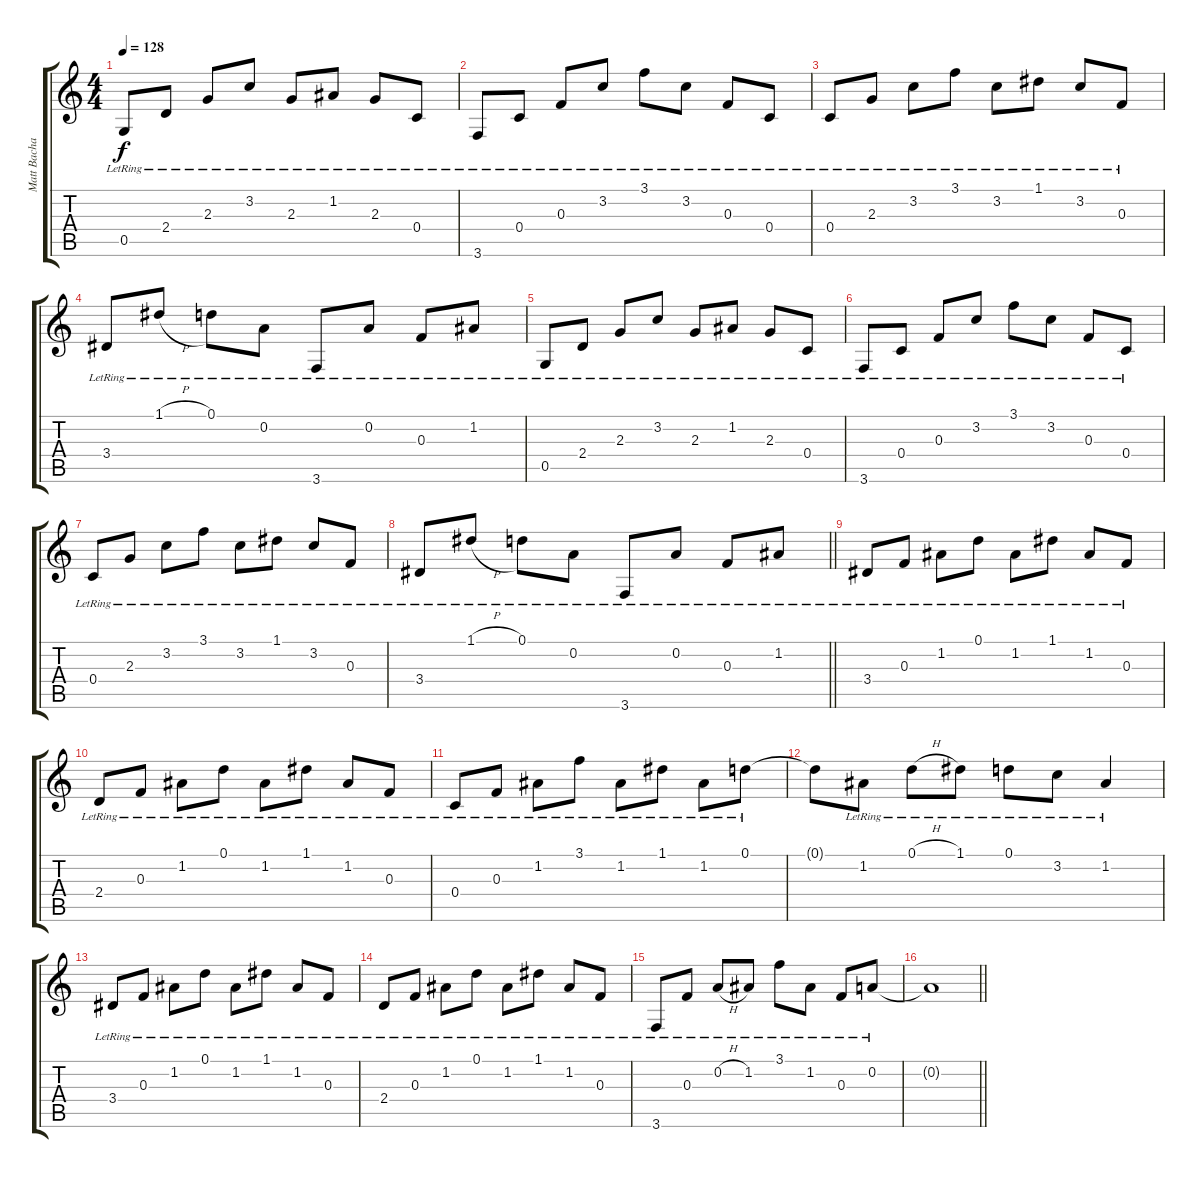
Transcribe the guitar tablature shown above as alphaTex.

\track ("Matt Bachand Acoustic" "Matt Bacha") {instrument acousticguitarnylon}
\staff {score tabs}
\tuning (D4 A3 F3 C3 G2 D2) {hide}
\ts (4 4)
\tempo 128
\clef g2
\ks c
0.5{lr}.8{dy f} 2.4{lr}.8 2.3{lr}.8 3.2{lr}.8 2.3{lr}.8 1.2{lr}.8 2.3{lr}.8 0.4{lr}.8 |
3.6{lr}.8 0.4{lr}.8 0.3{lr}.8 3.2{lr}.8 3.1{lr}.8 3.2{lr}.8 0.3{lr}.8 0.4{lr}.8 |
0.4{lr}.8 2.3{lr}.8 3.2{lr}.8 3.1{lr}.8 3.2{lr}.8 1.1{lr}.8 3.2{lr}.8 0.3{lr}.8 |
3.4{lr}.8 1.1{h lr}.8 0.1{lr}.8 0.2{lr}.8 3.6{lr}.8 0.2{lr}.8 0.3{lr}.8 1.2{lr}.8 |
0.5{lr}.8 2.4{lr}.8 2.3{lr}.8 3.2{lr}.8 2.3{lr}.8 1.2{lr}.8 2.3{lr}.8 0.4{lr}.8 |
3.6{lr}.8 0.4{lr}.8 0.3{lr}.8 3.2{lr}.8 3.1{lr}.8 3.2{lr}.8 0.3{lr}.8 0.4{lr}.8 |
0.4{lr}.8 2.3{lr}.8 3.2{lr}.8 3.1{lr}.8 3.2{lr}.8 1.1{lr}.8 3.2{lr}.8 0.3{lr}.8 |
\barLineRight lightlight
3.4{lr}.8 1.1{h lr}.8 0.1{lr}.8 0.2{lr}.8 3.6{lr}.8 0.2{lr}.8 0.3{lr}.8 1.2{lr}.8 |
3.4{lr}.8 0.3{lr}.8 1.2{lr}.8 0.1{lr}.8 1.2{lr}.8 1.1{lr}.8 1.2{lr}.8 0.3{lr}.8 |
2.4{lr}.8 0.3{lr}.8 1.2{lr}.8 0.1{lr}.8 1.2{lr}.8 1.1{lr}.8 1.2{lr}.8 0.3{lr}.8 |
0.4{lr}.8 0.3{lr}.8 1.2{lr}.8 3.1{lr}.8 1.2{lr}.8 1.1{lr}.8 1.2{lr}.8 0.1{lr}.8 |
0.1{t}.8 1.2{lr}.8 0.1{h lr}.8 1.1{lr}.8 0.1{lr}.8 3.2{lr}.8 1.2{lr}.4 |
3.4{lr}.8 0.3{lr}.8 1.2{lr}.8 0.1{lr}.8 1.2{lr}.8 1.1{lr}.8 1.2{lr}.8 0.3{lr}.8 |
2.4{lr}.8 0.3{lr}.8 1.2{lr}.8 0.1{lr}.8 1.2{lr}.8 1.1{lr}.8 1.2{lr}.8 0.3{lr}.8 |
3.6{lr}.8 0.3{lr}.8 0.2{h lr}.8 1.2{lr}.8 3.1{lr}.8 1.2{lr}.8 0.3{lr}.8 0.2{lr}.8 |
\barLineRight lightlight
0.2{t}.1
